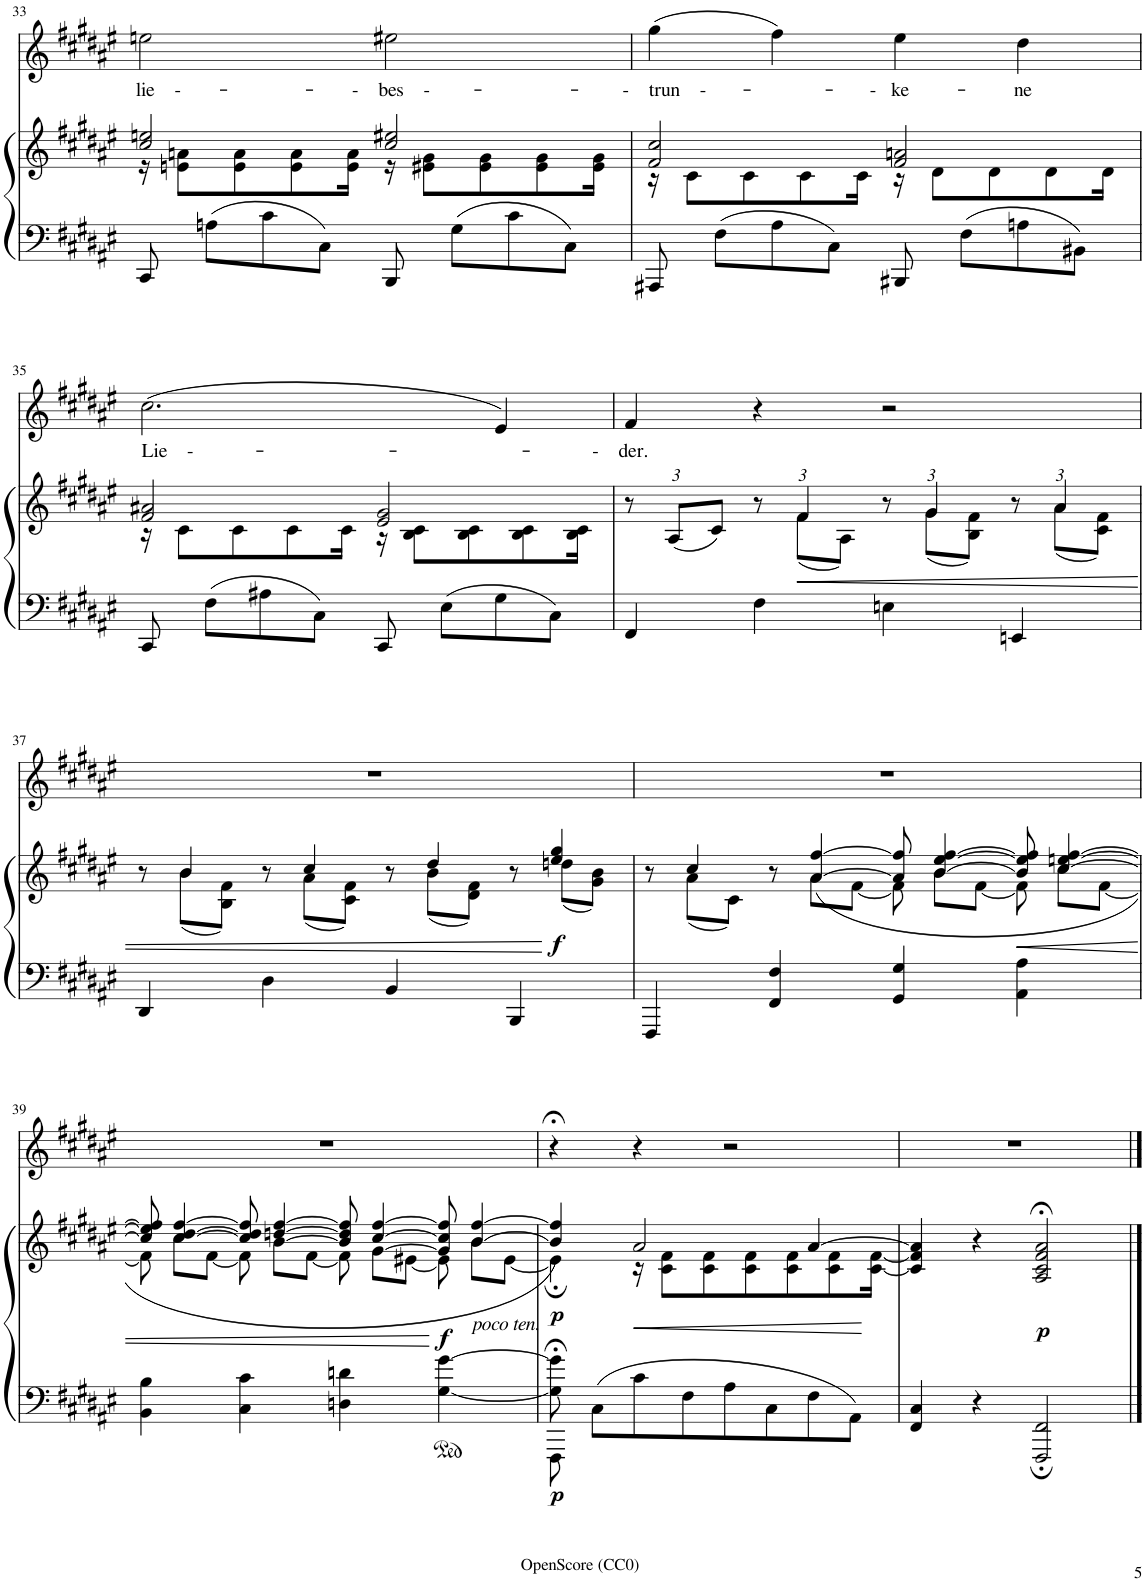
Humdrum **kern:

**kern	**kern	**dynam	**kern	**text
*part2	*part2	*part2	*part1	*part1
*staff3	*staff2	*staff2/3	*staff1	*staff1
*I"Pianoforte	*	*	*I"Singstimme Voice	*
*I'Pno	*	*	*	*
!!LO:PB:g=z
*clefF4	*clefG2	*	*clefG2	*
*k[f#c#g#d#a#e#]	*k[f#c#g#d#a#e#]	*	*k[f#c#g#d#a#e#]	*
*M4/4	*M4/4	*	*M4/4	*
*met(c)	*met(c)	*	*met(c)	*
=33	=33	=33	=33	=33
*	*^	*	*	*
!	!	!	!	!	!LO:LY:b
8CC#/	2cc#/ 2een/	16r	.	2een\	lie --
.	.	8en\ 8an\L	.	.	.
8An\L	.	.	.	.	.
.	.	8e\ 8a\	.	.	.
8c#\	.	.	.	.	.
.	.	8e\ 8a\	.	.	.
8C#\J	.	.	.	.	.
.	.	16e\ 16a\Jk	.	.	.
!	!	!	!	!	!LO:LY:b
8BBB/	2cc#/ 2ee#X/	16r	.	2ee#X\	-- bes --
.	.	8e#X\ 8g#\L	.	.	.
8G#\L	.	.	.	.	.
.	.	8e#\ 8g#\	.	.	.
8c#\	.	.	.	.	.
.	.	8e#\ 8g#\	.	.	.
8C#\J	.	.	.	.	.
.	.	16e#\ 16g#\Jk	.	.	.
=34	=34	=34	=34	=34	=34
!	!	!	!	!	!LO:LY:b
8AAA#X/	2f#/ 2cc#/	16r	.	(>4gg#\	-- trun --
.	.	8c#\L	.	.	.
8F#\L	.	.	.	.	.
.	.	8c#\	.	.	.
8A#\	.	.	.	4ff#\)	.
.	.	8c#\	.	.	.
8C#\J	.	.	.	.	.
.	.	16c#\Jk	.	.	.
!	!	!	!	!	!LO:LY:b
8BBB#X/	2f#/ 2an/	16r	.	4ee#\	-- ke-
.	.	8d#\L	.	.	.
8F#\L	.	.	.	.	.
.	.	8d#\	.	.	.
!	!	!	!	!	!LO:LY:b
8An\	.	.	.	4dd#\	-ne
.	.	8d#\	.	.	.
8BB#X\J	.	.	.	.	.
.	.	16d#\Jk	.	.	.
!!LO:LB:g=z
=35	=35	=35	=35	=35	=35
!	!	!	!	!	!LO:LY:b
8CC#/	2f#/ 2a#X/	16r	.	(>2.cc#\	Lie --
.	.	8c#\L	.	.	.
8F#\L	.	.	.	.	.
.	.	8c#\	.	.	.
8A#X\	.	.	.	.	.
.	.	8c#\	.	.	.
8C#\J	.	.	.	.	.
.	.	16c#\Jk	.	.	.
8CC#/	2e#/ 2g#/	16r	.	.	.
.	.	8B\ 8c#\L	.	.	.
8E#\L	.	.	.	.	.
.	.	8B\ 8c#\	.	.	.
8G#\	.	.	.	4e#/)	.
.	.	8B\ 8c#\	.	.	.
8C#\J	.	.	.	.	.
.	.	16B\ 16c#\Jk	.	.	.
=36	=36	=36	=36	=36	=36
*	*Xbrackettup	*	*	*	*
!	!	!	!	!	!LO:LY:b
4FF#/	12r	4ryy	.	4f#/	-- der.
.	(<12A#/L	.	.	.	.
.	12c#/J)	.	.	.	.
*	*	*Xtuplet	*	*	*
4F#\	12r	12ryy	.	4r	.
!	!	!	!LO:HP:b	!	!
.	(<12f#\L	6f#/	<	.	.
.	12A#\J)	.	.	.	.
*	*tuplet	*Xtuplet	*	*	*
4En\	12r	12ryy	.	2r	.
.	(<12g#\L	6g#/	.	.	.
.	12B\ 12f#\J)	.	.	.	.
*	*tuplet	*Xtuplet	*	*	*
4EEn/	12r	12ryy	.	.	.
.	(<12a#\L	6a#/	.	.	.
.	12c#\ 12f#\J)	.	.	.	.
!!LO:LB:g=z
=37	=37	=37	=37	=37	=37
4DD#/	12r	12ryy	.	1r	.
.	(<12b\L	6b/	.	.	.
.	12B\ 12f#\J)	.	.	.	.
4D#\	12r	12ryy	.	.	.
.	(<12a#\L	6cc#/	.	.	.
.	12c#\ 12f#\J)	.	.	.	.
4BB/	12r	12ryy	.	.	.
.	(<12b\L	6dd#/	.	.	.
.	12d#\ 12f#\J)	.	.	.	.
4BBB/	12r	12ryy	.	.	.
!	!	!	!LO:DY:n=1:b	!	!
.	(<12ddn\L	6ee#/ 6gg#/	[ f	.	.
.	12g#\ 12b\J)	.	.	.	.
=38	=38	=38	=38	=38	=38
4FFF#/	12r	12ryy	.	1r	.
.	(<12a#\L	6cc#/	.	.	.
.	12c#\J)	.	.	.	.
4FF#/ 4F#/	12r	12ryy	.	.	.
.	12a#\L	([4a#/ [4ff#/	.	.	.
.	[12f#\J	.	.	.	.
4GG#/ 4G#/	12f#\]	.	.	.	.
.	12b\L	[4b/ [4ee#/ [4ff#/	.	.	.
.	[12f#\J	.	.	.	.
!	!	!	!LO:HP:b	!	!
4AA#\ 4A#\	12f#\]	.	<	.	.
.	12cc#\L	[6cc#/ [6een/ [6ff#/	.	.	.
.	[12f#\J	.	.	.	.
!!LO:LB:g=z
=39	=39	=39	=39	=39	=39
4BB\ 4B\	12f#\]	12cc#/] 12ee/] 12ff#/]	.	1r	.
.	[>12cc#\L	4cc#/ [4dd#/ [4ff#/	.	.	.
.	[12f#\J	.	.	.	.
4C#\ 4c#\	12f#\]	.	.	.	.
.	[>12b\L	[6ddn/ [6ff#/	.	.	.
.	[12f#\J	.	.	.	.
4Dn\ 4dn\	12f#\]	12b/] 12dd/] 12ff#/]	.	.	.
.	[>12g#\L	[6cc#/ [6ff#/	.	.	.
.	[12e#X\J	.	.	.	.
!	!	!	!LO:DY:n=1:b	!	!
[4G#\ [>4g#\	12e#\]	12g#/] 12cc#/] 12ff#/]	[ f	.	.
!	!LO:TX:b:i:t=poco ten.	!	!	!	!
.	12b\L	[6b/ [6ff#/	.	.	.
.	[12e#\J	.	.	.	.
=40	=40	=40	=40	=40	=40
*^	*	*	*	*	*
!	!	!	!	!LO:DY:b=2	!	!
!	!	!	!	!LO:DY:n=1:b	!	!
8FFF#;<\	8G#\] 8g#\]	4e#\]	4b/]; 4ff#/];)	p p	4r;<	.
8C#\L	2..ryy	.	.	.	.	.
!	!	!	!	!LO:HP:b	!	!
8c#\	.	2a#/	16r	<	4r	.
.	.	.	8c#\ 8f#\L	.	.	.
8F#\	.	.	.	.	.	.
.	.	.	8c#\ 8f#\	.	.	.
8A#\	.	.	.	.	2r	.
.	.	.	8c#\ 8f#\	.	.	.
8C#\	.	.	.	.	.	.
.	.	.	8c#\ 8f#\	.	.	.
8F#\	.	[4a#/	.	.	.	.
.	.	.	8c#\ 8f#\	.	.	.
8AA#\J	.	.	.	.	.	.
.	.	.	[16c#\ [16f#\Jk	[	.	.
*v	*v	*	*	*	*	*
*	*v	*v	*	*	*
=41	=41	=41	=41	=41
4FF#/ 4C#/	4c#/] 4f#/] 4a#/]	.	1r	.
4r	4r	.	.	.
!	!	!LO:DY:b	!	!
2FFF#/; 2FF#/;	2A#/;< 2c#/;< 2f#/;< 2a#/;<	p	.	.
==	==	==	==	==
*-	*-	*-	*-	*-
